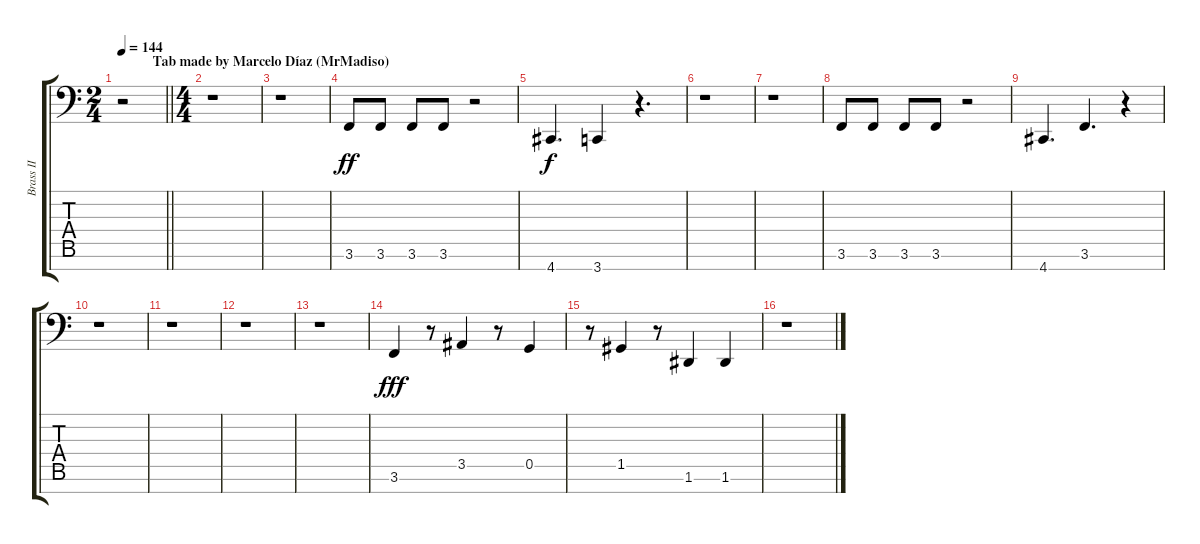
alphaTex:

\track ("Brass II" "Brass II") {instrument trombone}
\staff {score tabs}
\tuning (D4 A3 F3 C3 G2 D2 A1) {hide}
\ts (2 4)
\section ("" "          Tab made by Marcelo Díaz (MrMadiso)")
\tempo 144
\clef f4
\barLineRight lightlight
\ks c
r.2{dy ff instrument trombone} |
\ts (4 4)
r.1 |
r.1 |
3.6.8 3.6.8 3.6.8 3.6.8 r.2 |
4.7.4{d dy f} 3.7.4 r.4{d} |
r.1 |
r.1 |
3.6.8 3.6.8 3.6.8 3.6.8 r.2 |
4.7.4{d} 3.6.4{d} r.4 |
r.1 |
r.1 |
r.1 |
r.1 |
3.6.4{dy fff} r.8 3.5.4 r.8 0.5.4 |
r.8 1.5.4 r.8 1.6.4 1.6.4 |
r.1
